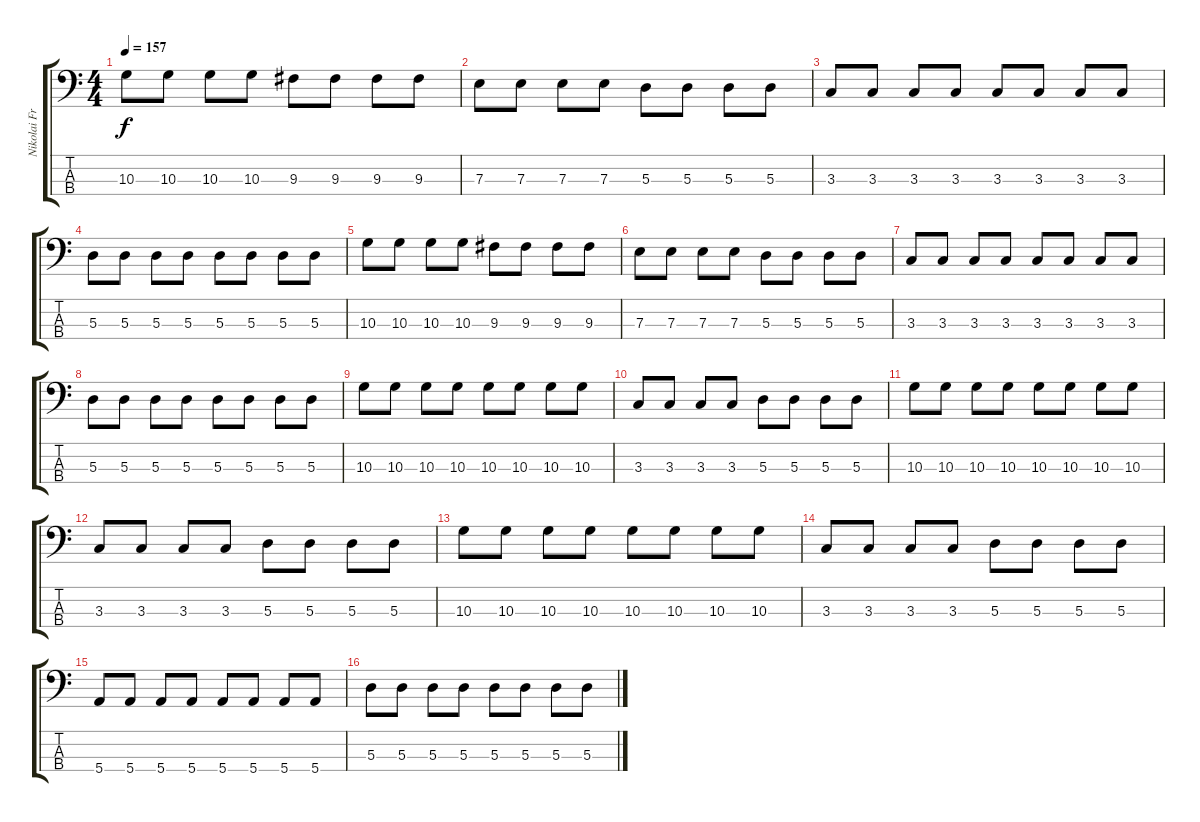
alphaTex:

\track ("Nikolai Fraiture - Bass" "Nikolai Fr") {instrument electricbasspick}
\staff {score tabs}
\tuning (G2 D2 A1 E1) {hide}
\ts (4 4)
\tempo 157
\clef f4
\ks c
10.3.8{dy f} 10.3.8 10.3.8 10.3.8 9.3.8 9.3.8 9.3.8 9.3.8 |
7.3.8 7.3.8 7.3.8 7.3.8 5.3.8 5.3.8 5.3.8 5.3.8 |
3.3.8 3.3.8 3.3.8 3.3.8 3.3.8 3.3.8 3.3.8 3.3.8 |
5.3.8 5.3.8 5.3.8 5.3.8 5.3.8 5.3.8 5.3.8 5.3.8 |
10.3.8 10.3.8 10.3.8 10.3.8 9.3.8 9.3.8 9.3.8 9.3.8 |
7.3.8 7.3.8 7.3.8 7.3.8 5.3.8 5.3.8 5.3.8 5.3.8 |
3.3.8 3.3.8 3.3.8 3.3.8 3.3.8 3.3.8 3.3.8 3.3.8 |
5.3.8 5.3.8 5.3.8 5.3.8 5.3.8 5.3.8 5.3.8 5.3.8 |
10.3.8 10.3.8 10.3.8 10.3.8 10.3.8 10.3.8 10.3.8 10.3.8 |
3.3.8 3.3.8 3.3.8 3.3.8 5.3.8 5.3.8 5.3.8 5.3.8 |
10.3.8 10.3.8 10.3.8 10.3.8 10.3.8 10.3.8 10.3.8 10.3.8 |
3.3.8 3.3.8 3.3.8 3.3.8 5.3.8 5.3.8 5.3.8 5.3.8 |
10.3.8 10.3.8 10.3.8 10.3.8 10.3.8 10.3.8 10.3.8 10.3.8 |
3.3.8 3.3.8 3.3.8 3.3.8 5.3.8 5.3.8 5.3.8 5.3.8 |
5.4.8 5.4.8 5.4.8 5.4.8 5.4.8 5.4.8 5.4.8 5.4.8 |
5.3.8 5.3.8 5.3.8 5.3.8 5.3.8 5.3.8 5.3.8 5.3.8
